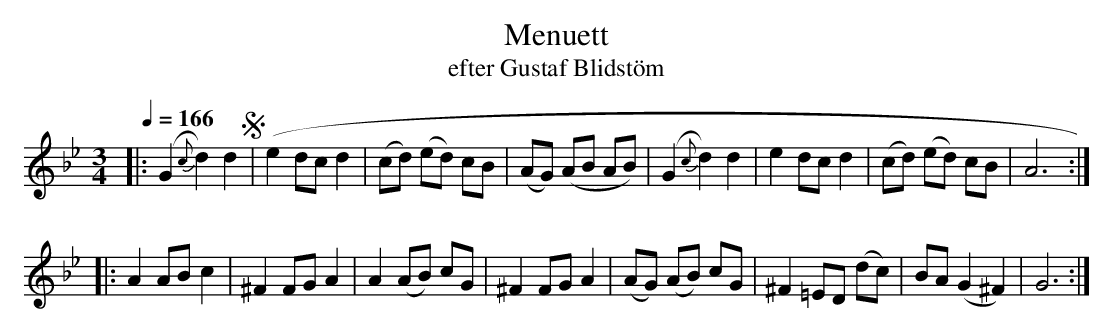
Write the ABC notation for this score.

X:1
T:Menuett
T:efter Gustaf Blidstöm
M:3/4
K:Gm
L:1/8
Q:1/4 = 166
|:(G2 {c}d2) d2 (S| e2 dc d2|) (cd) (ed) cB |(AG) (AB AB)| (G2 {c}d2) d2 | e2 dc d2| (cd) (ed) cB | A6 :|
|: A2 AB c2| ^F2 FG A2| A2 (AB) cG | ^F2 FG A2| (AG) (AB) cG | ^F2 =ED (dc) | BA (G2 ^F2) | G6 :|
